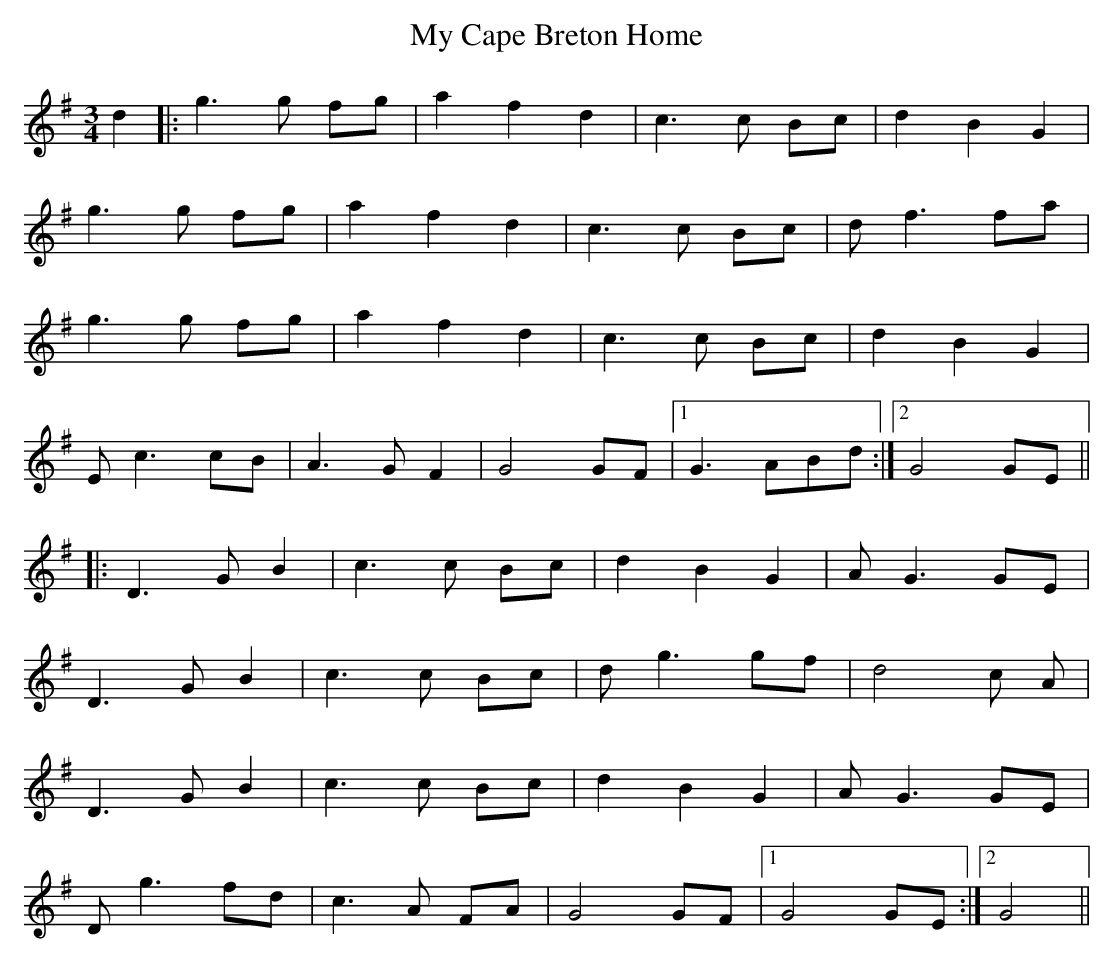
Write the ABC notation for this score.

X:1
T: My Cape Breton Home
M: 3/4
L: 1/8
K: Gmaj
d2|:g3g fg|a2 f2 d2|c3c Bc|d2 B2 G2|
g3g fg|a2 f2 d2|c3c Bc|d f3 fa|
g3 g fg|a2 f2 d2|c3c Bc|d2 B2 G2|
Ec3 cB|A3G F2|G4 GF|1 G3 ABd:|2 G4 GE||
|:D3G B2|c3c Bc|d2 B2 G2|A G3 GE|
D3G B2|c3c Bc|dg3 gf|d4 c A|
D3G B2|c3c Bc|d2 B2 G2|A G3 GE|
D g3 fd|c3A FA|G4 GF|1 G4 GE:|2 G4||
